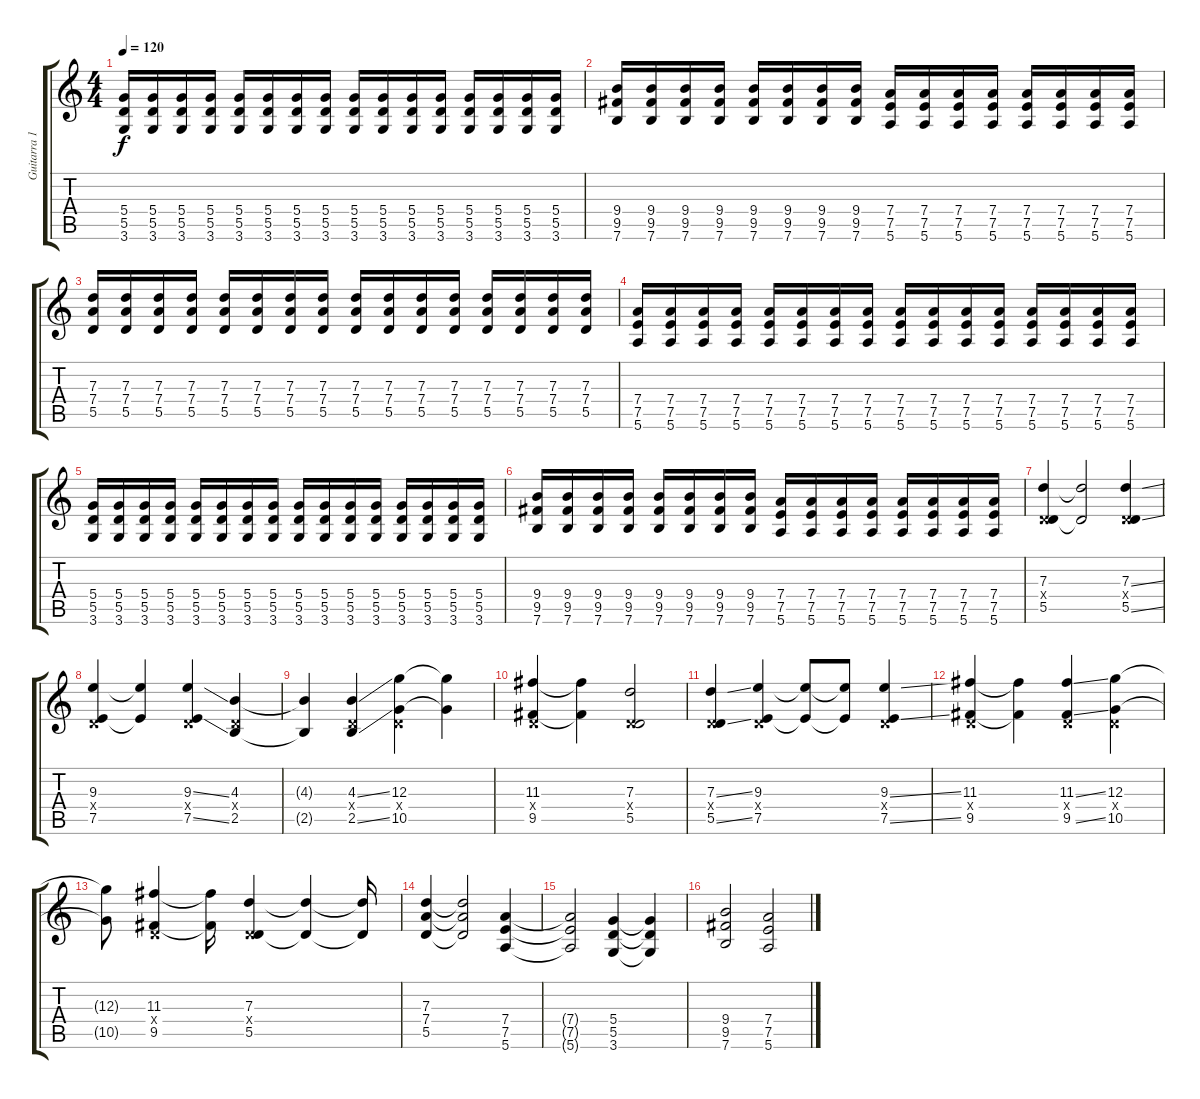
\track ("Guitarra 1" "Guitarra 1") {instrument distortionguitar}
\staff {score tabs}
\tuning (E4 B3 G3 D3 A2 E2) {hide}
\ts (4 4)
\tempo 120
\clef g2
\ks c
(5.4 5.5 3.6).16{dy f} (5.4 5.5 3.6).16 (5.4 5.5 3.6).16 (5.4 5.5 3.6).16 (5.4 5.5 3.6).16 (5.4 5.5 3.6).16 (5.4 5.5 3.6).16 (5.4 5.5 3.6).16 (5.4 5.5 3.6).16 (5.4 5.5 3.6).16 (5.4 5.5 3.6).16 (5.4 5.5 3.6).16 (5.4 5.5 3.6).16 (5.4 5.5 3.6).16 (5.4 5.5 3.6).16 (5.4 5.5 3.6).16 |
(9.4 9.5 7.6).16 (9.4 9.5 7.6).16 (9.4 9.5 7.6).16 (9.4 9.5 7.6).16 (9.4 9.5 7.6).16 (9.4 9.5 7.6).16 (9.4 9.5 7.6).16 (9.4 9.5 7.6).16 (7.4 7.5 5.6).16 (7.4 7.5 5.6).16 (7.4 7.5 5.6).16 (7.4 7.5 5.6).16 (7.4 7.5 5.6).16 (7.4 7.5 5.6).16 (7.4 7.5 5.6).16 (7.4 7.5 5.6).16 |
(7.3 7.4 5.5).16 (7.3 7.4 5.5).16 (7.3 7.4 5.5).16 (7.3 7.4 5.5).16 (7.3 7.4 5.5).16 (7.3 7.4 5.5).16 (7.3 7.4 5.5).16 (7.3 7.4 5.5).16 (7.3 7.4 5.5).16 (7.3 7.4 5.5).16 (7.3 7.4 5.5).16 (7.3 7.4 5.5).16 (7.3 7.4 5.5).16 (7.3 7.4 5.5).16 (7.3 7.4 5.5).16 (7.3 7.4 5.5).16 |
(7.4 7.5 5.6).16 (7.4 7.5 5.6).16 (7.4 7.5 5.6).16 (7.4 7.5 5.6).16 (7.4 7.5 5.6).16 (7.4 7.5 5.6).16 (7.4 7.5 5.6).16 (7.4 7.5 5.6).16 (7.4 7.5 5.6).16 (7.4 7.5 5.6).16 (7.4 7.5 5.6).16 (7.4 7.5 5.6).16 (7.4 7.5 5.6).16 (7.4 7.5 5.6).16 (7.4 7.5 5.6).16 (7.4 7.5 5.6).16 |
(5.4 5.5 3.6).16 (5.4 5.5 3.6).16 (5.4 5.5 3.6).16 (5.4 5.5 3.6).16 (5.4 5.5 3.6).16 (5.4 5.5 3.6).16 (5.4 5.5 3.6).16 (5.4 5.5 3.6).16 (5.4 5.5 3.6).16 (5.4 5.5 3.6).16 (5.4 5.5 3.6).16 (5.4 5.5 3.6).16 (5.4 5.5 3.6).16 (5.4 5.5 3.6).16 (5.4 5.5 3.6).16 (5.4 5.5 3.6).16 |
(9.4 9.5 7.6).16 (9.4 9.5 7.6).16 (9.4 9.5 7.6).16 (9.4 9.5 7.6).16 (9.4 9.5 7.6).16 (9.4 9.5 7.6).16 (9.4 9.5 7.6).16 (9.4 9.5 7.6).16 (7.4 7.5 5.6).16 (7.4 7.5 5.6).16 (7.4 7.5 5.6).16 (7.4 7.5 5.6).16 (7.4 7.5 5.6).16 (7.4 7.5 5.6).16 (7.4 7.5 5.6).16 (7.4 7.5 5.6).16 |
(7.3 0.4{x} 5.5).4 (7.3{t} 5.5{t}).2 (7.3{ss} 0.4{x} 5.5{ss}).4 |
(9.3 0.4{x} 7.5).4 (9.3{t} 7.5{t}).4 (9.3{ss} 0.4{x} 7.5{ss}).4 (4.3 0.4{x} 2.5).4 |
(4.3{t} 2.5{t}).4 (4.3{ss} 0.4{x} 2.5{ss}).4 (12.3 0.4{x} 10.5).4 (12.3{t} 10.5{t}).4 |
(11.3 0.4{x} 9.5).4 (11.3{t} 9.5{t}).4 (7.3 0.4{x} 5.5).2 |
(7.3{ss} 0.4{x} 5.5{ss}).4 (9.3 0.4{x} 7.5).4 (9.3{t} 7.5{t}).8 (9.3{t} 7.5{t}).8 (9.3{ss} 0.4{x} 7.5{ss}).4 |
(11.3 0.4{x} 9.5).4 (11.3{t} 9.5{t}).4 (11.3{ss} 0.4{x} 9.5{ss}).4 (12.3 0.4{x} 10.5).4 |
(12.3{t} 10.5{t}).8 (11.3 0.4{x} 9.5).4 (11.3{t} 9.5{t}).16 (7.3 0.4{x} 5.5).4 (7.3{t} 5.5{t}).4 (7.3{t} 5.5{t}).16 |
(7.3 7.4 5.5).4 (7.3{t} 7.4{t} 5.5{t}).2 (7.4 7.5 5.6).4 |
(7.4{t} 7.5{t} 5.6{t}).2 (5.4 5.5 3.6).4 (5.4{t} 5.5{t} 3.6{t}).4 |
(9.4 9.5 7.6).2 (7.4 7.5 5.6).2
